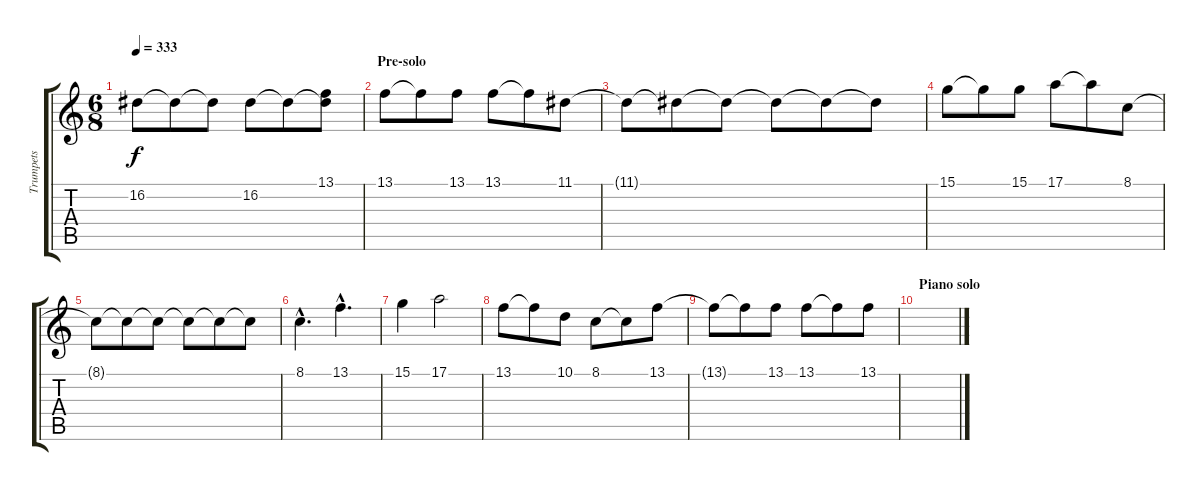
\track ("Trumpets" "Trumpets") {instrument trumpet}
\staff {score tabs}
\tuning (E4 B3 G3 D3 A2 E2) {hide}
\ts (6 8)
\tempo 333
\clef g2
\ks c
16.2{t}.8{dy f} 16.2{t}.8 16.2{t}.8 16.2.8 16.2{t}.8 (13.1 16.2{t}).8 |
\section ("" "Pre-solo")
13.1.8 13.1{t}.8 13.1.8 13.1.8 13.1{t}.8 11.1.8 |
11.1{t}.8 11.1{t}.8 11.1{t}.8 11.1{t}.8 11.1{t}.8 11.1{t}.8 |
15.1.8 15.1{t}.8 15.1.8 17.1.8 17.1{t}.8 8.1.8 |
8.1{t}.8 8.1{t}.8 8.1{t}.8 8.1{t}.8 8.1{t}.8 8.1{t}.8 |
8.1{hac}.4{d} 13.1{hac}.4{d} |
15.1.4 17.1.2 |
13.1.8 13.1{t}.8 10.1.8 8.1.8 8.1{t}.8 13.1.8 |
13.1{t}.8 13.1{t}.8 13.1.8 13.1.8 13.1{t}.8 13.1.8 |
\section ("" "Piano solo")
